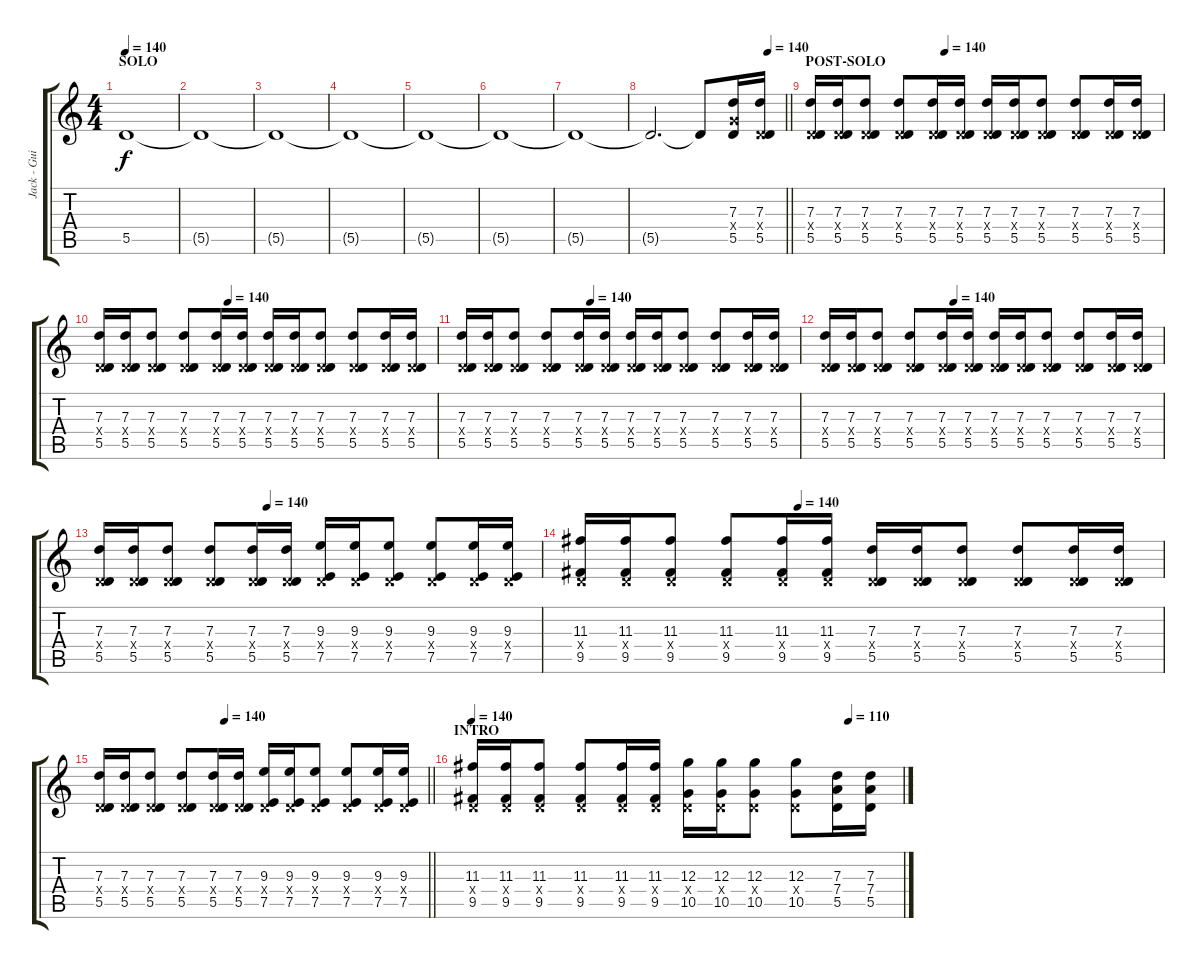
\track ("Jack - Guitar" "Jack - Gui") {instrument distortionguitar}
\staff {score tabs}
\tuning (E4 B3 G3 D3 A2 E2) {hide}
\ts (4 4)
\section ("" "SOLO")
\tempo 140
\clef g2
\ks c
5.5.1{dy f volume 8} |
5.5{t}.1 |
5.5{t}.1 |
5.5{t}.1 |
5.5{t}.1{volume 0} |
5.5{t}.1 |
5.5{t}.1 |
\tempo (140 0.875)
\barLineRight lightlight
5.5{t}.2{d} 5.5{t}.8 (7.3 5.4{x} 5.5).16{volume 2 instrument electricguitarclean} (7.3 0.4{x} 5.5).16 |
\section ("" "POST-SOLO")
\tempo (140 0.375)
(7.3 0.4{x} 5.5).16 (7.3 0.4{x} 5.5).16 (7.3 0.4{x} 5.5).8 (7.3 0.4{x} 5.5).8 (7.3 0.4{x} 5.5).16{volume 4} (7.3 0.4{x} 5.5).16 (7.3 0.4{x} 5.5).16 (7.3 0.4{x} 5.5).16 (7.3 0.4{x} 5.5).8 (7.3 0.4{x} 5.5).8 (7.3 0.4{x} 5.5).16{volume 5} (7.3 0.4{x} 5.5).16 |
\tempo (140 0.375)
(7.3 0.4{x} 5.5).16 (7.3 0.4{x} 5.5).16 (7.3 0.4{x} 5.5).8 (7.3 0.4{x} 5.5).8 (7.3 0.4{x} 5.5).16{volume 6} (7.3 0.4{x} 5.5).16 (7.3 0.4{x} 5.5).16 (7.3 0.4{x} 5.5).16 (7.3 0.4{x} 5.5).8 (7.3 0.4{x} 5.5).8 (7.3 0.4{x} 5.5).16{volume 8} (7.3 0.4{x} 5.5).16 |
\tempo (140 0.375)
(7.3 0.4{x} 5.5).16 (7.3 0.4{x} 5.5).16 (7.3 0.4{x} 5.5).8 (7.3 0.4{x} 5.5).8 (7.3 0.4{x} 5.5).16{volume 9} (7.3 0.4{x} 5.5).16 (7.3 0.4{x} 5.5).16 (7.3 0.4{x} 5.5).16 (7.3 0.4{x} 5.5).8 (7.3 0.4{x} 5.5).8 (7.3 0.4{x} 5.5).16{volume 10} (7.3 0.4{x} 5.5).16 |
\tempo (140 0.375)
(7.3 0.4{x} 5.5).16 (7.3 0.4{x} 5.5).16 (7.3 0.4{x} 5.5).8 (7.3 0.4{x} 5.5).8 (7.3 0.4{x} 5.5).16{volume 11} (7.3 0.4{x} 5.5).16 (7.3 0.4{x} 5.5).16 (7.3 0.4{x} 5.5).16 (7.3 0.4{x} 5.5).8 (7.3 0.4{x} 5.5).8 (7.3 0.4{x} 5.5).16{volume 12} (7.3 0.4{x} 5.5).16 |
\tempo (140 0.375)
(7.3 0.4{x} 5.5).16 (7.3 0.4{x} 5.5).16 (7.3 0.4{x} 5.5).8 (7.3 0.4{x} 5.5).8 (7.3 0.4{x} 5.5).16{volume 13} (7.3 0.4{x} 5.5).16 (9.3 0.4{x} 7.5).16 (9.3 0.4{x} 7.5).16 (9.3 0.4{x} 7.5).8 (9.3 0.4{x} 7.5).8 (9.3 0.4{x} 7.5).16{volume 14} (9.3 0.4{x} 7.5).16 |
\tempo (140 0.375)
(11.3 0.4{x} 9.5).16 (11.3 0.4{x} 9.5).16 (11.3 0.4{x} 9.5).8 (11.3 0.4{x} 9.5).8 (11.3 0.4{x} 9.5).16{volume 15} (11.3 0.4{x} 9.5).16 (7.3 0.4{x} 5.5).16 (7.3 0.4{x} 5.5).16 (7.3 0.4{x} 5.5).8 (7.3 0.4{x} 5.5).8 (7.3 0.4{x} 5.5).16{volume 16} (7.3 0.4{x} 5.5).16 |
\tempo (140 0.375)
\barLineRight lightlight
(7.3 0.4{x} 5.5).16 (7.3 0.4{x} 5.5).16 (7.3 0.4{x} 5.5).8 (7.3 0.4{x} 5.5).8 (7.3 0.4{x} 5.5).16{volume 13} (7.3 0.4{x} 5.5).16 (9.3 0.4{x} 7.5).16 (9.3 0.4{x} 7.5).16 (9.3 0.4{x} 7.5).8 (9.3 0.4{x} 7.5).8 (9.3 0.4{x} 7.5).16{volume 14} (9.3 0.4{x} 7.5).16 |
\section ("" "INTRO")
\tempo 140
\tempo (110 0.875)
(11.3 0.4{x} 9.5).16 (11.3 0.4{x} 9.5).16 (11.3 0.4{x} 9.5).8 (11.3 0.4{x} 9.5).8 (11.3 0.4{x} 9.5).16 (11.3 0.4{x} 9.5).16 (12.3 0.4{x} 10.5).16 (12.3 0.4{x} 10.5).16 (12.3 0.4{x} 10.5).8 (12.3 0.4{x} 10.5).8 (7.3 7.4 5.5).16{volume 14 instrument distortionguitar} (7.3 7.4 5.5).16
